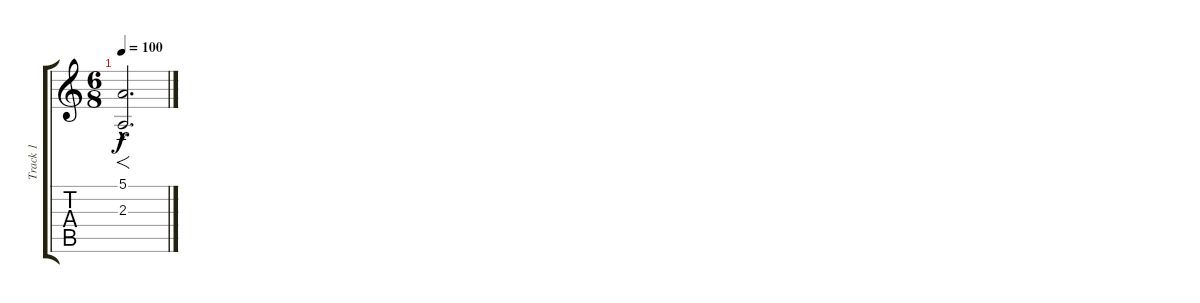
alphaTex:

\track ("Track 1" "Track 1") {instrument stringensemble1}
\staff {score tabs}
\tuning (E4 B3 G3 D3 A2 E2) {hide}
\ts (6 8)
\tempo 100
\clef g2
\ks c
(5.1{hac} 2.3{hac}).2{f d dy f}
